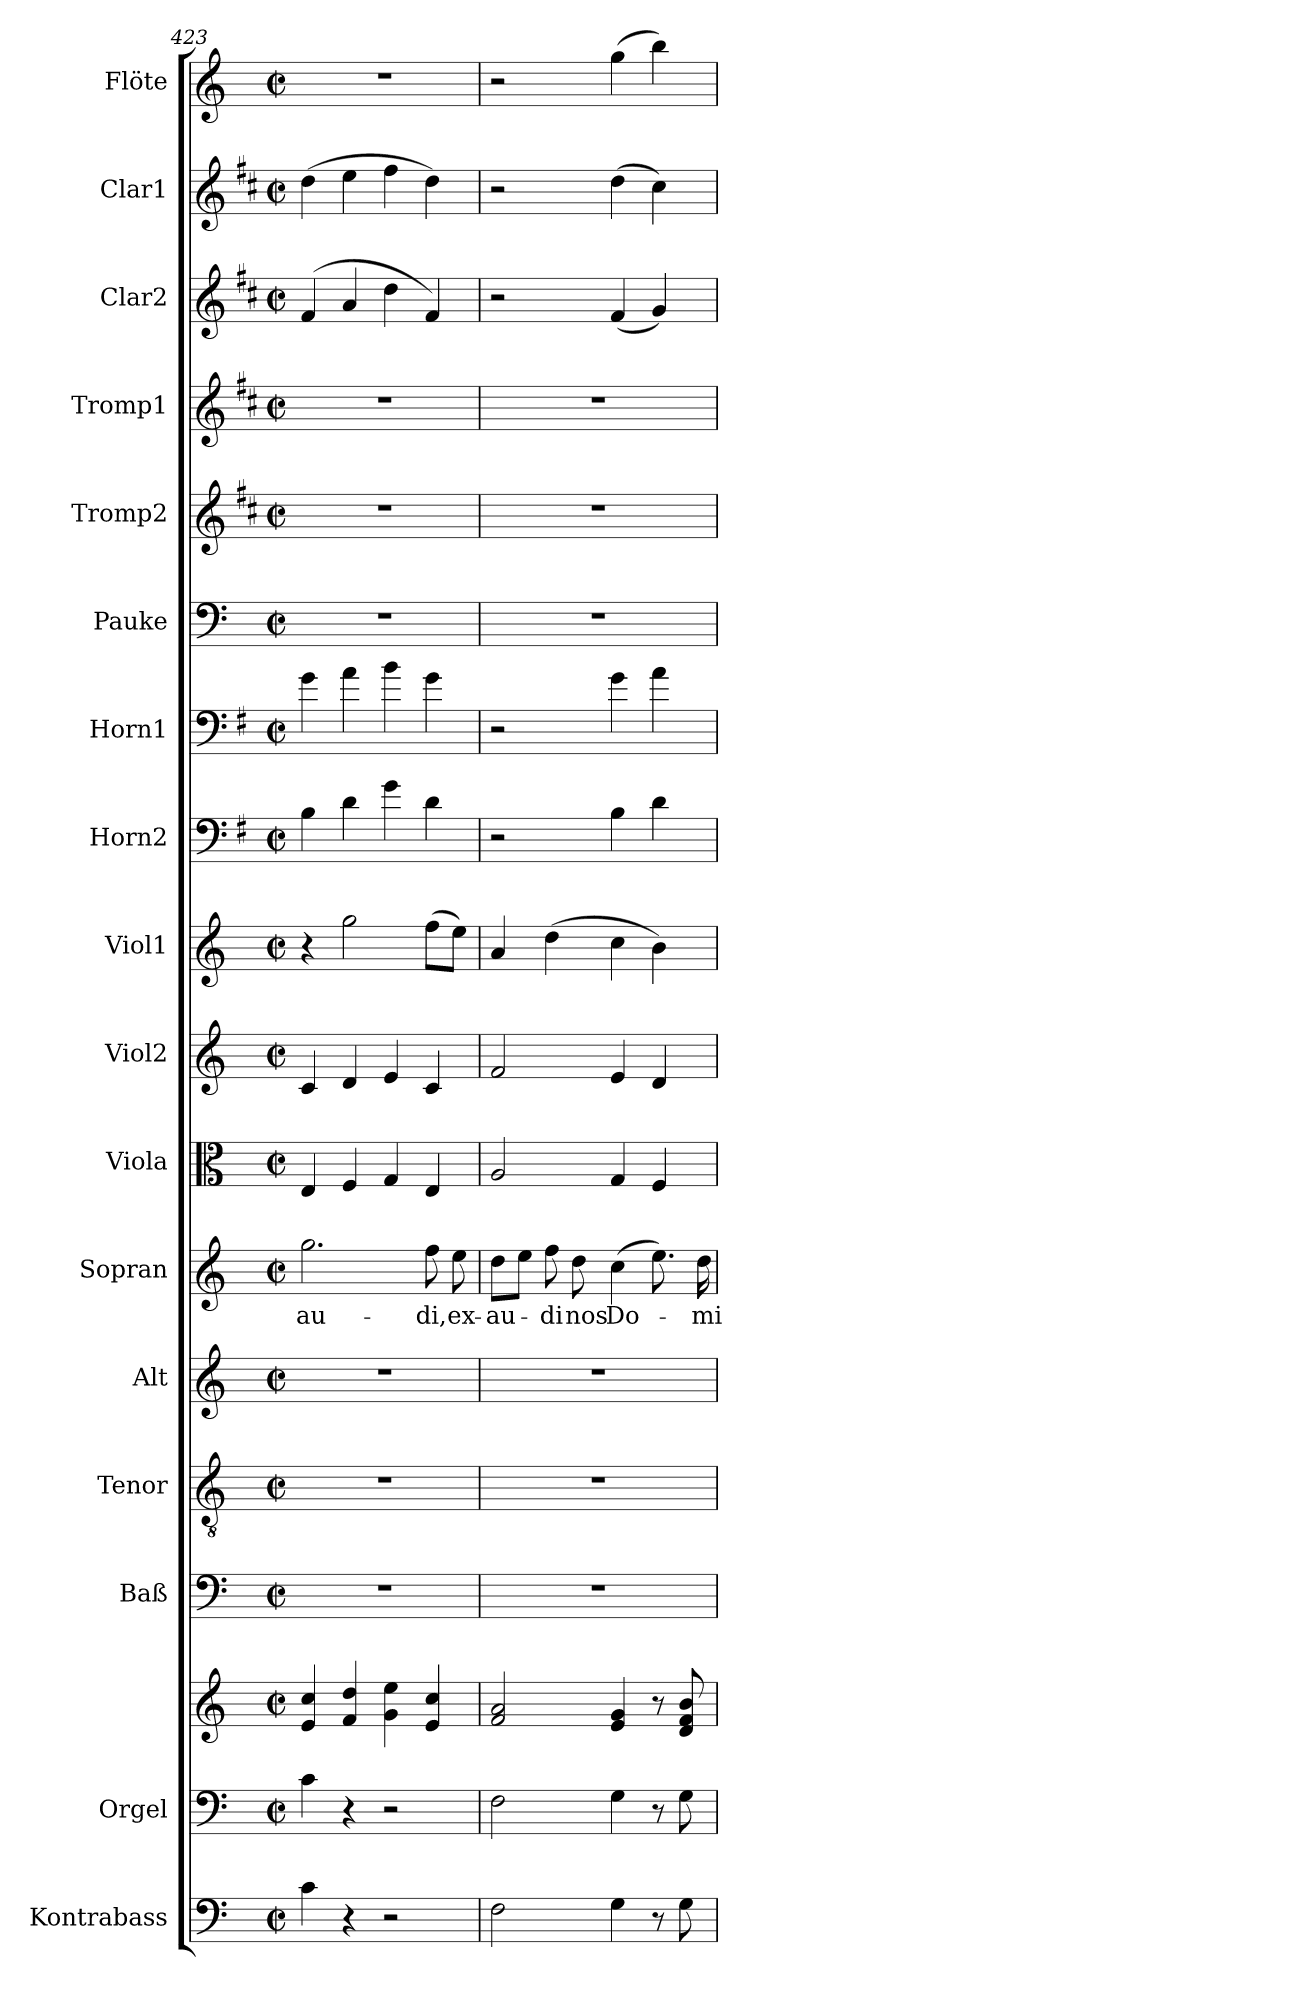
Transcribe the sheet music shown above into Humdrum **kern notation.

**kern	**kern	**kern	**kern	**kern	**kern	**kern	**text	**kern	**kern	**kern	**kern	**kern	**kern	**kern	**kern	**kern	**kern	**kern
*part17	*part16	*part16	*part15	*part14	*part13	*part12	*part12	*part11	*part10	*part9	*part8	*part7	*part6	*part5	*part4	*part3	*part2	*part1
*staff18	*staff17	*staff16	*staff15	*staff14	*staff13	*staff12	*staff12	*staff11	*staff10	*staff9	*staff8	*staff7	*staff6	*staff5	*staff4	*staff3	*staff2	*staff1
*I"Kontrabass	*I"Orgel	*	*I"Baß	*I"Tenor	*I"Alt	*I"Sopran	*	*I"Viola	*I"Viol2	*I"Viol1	*I"Horn2	*I"Horn1	*I"Pauke	*I"Tromp2	*I"Tromp1	*I"Clar2	*I"Clar1	*I"Flöte
*I'Kb	*	*	*I'B	*I'T	*I'A	*I'S	*	*I'Vla	*I'Vl2	*I'Vl1	*I'Hr2	*I'Hr1	*I'Pk	*I'Tr2	*I'Tr1	*I'Cl2	*I'Cl1	*I'Fl
*clefF4	*clefF4	*clefG2	*clefF4	*clefGv2	*clefG2	*clefG2	*	*clefC3	*clefG2	*clefG2	*clefF4	*clefF4	*clefF4	*clefG2	*clefG2	*clefG2	*clefG2	*clefG2
*ITrd7c12	*	*	*	*	*	*	*	*	*	*	*ITrd4c7	*ITrd4c7	*	*ITrd1c2	*ITrd1c2	*ITrd1c2	*ITrd1c2	*
*k[]	*k[]	*k[]	*k[]	*k[]	*k[]	*k[]	*	*k[]	*k[]	*k[]	*k[]	*k[]	*k[]	*k[]	*k[]	*k[]	*k[]	*k[]
*C:	*C:	*C:	*C:	*C:	*C:	*C:	*	*C:	*C:	*C:	*C:	*C:	*C:	*C:	*C:	*C:	*C:	*C:
*M2/2	*M2/2	*M2/2	*M2/2	*M2/2	*M2/2	*M2/2	*	*M2/2	*M2/2	*M2/2	*M2/2	*M2/2	*M2/2	*M2/2	*M2/2	*M2/2	*M2/2	*M2/2
*met(c|)	*met(c|)	*met(c|)	*met(c|)	*met(c|)	*met(c|)	*met(c|)	*	*met(c|)	*met(c|)	*met(c|)	*met(c|)	*met(c|)	*met(c|)	*met(c|)	*met(c|)	*met(c|)	*met(c|)	*met(c|)
=423	=423	=423	=423	=423	=423	=423	=423	=423	=423	=423	=423	=423	=423	=423	=423	=423	=423	=423
!	!	!	!	!	!	!	!LO:LY:b	!	!	!	!	!	!	!	!	!	!	!
4C\	4c\	4e/ 4cc/	1r	1r	1r	2.gg\	-au-	4E/	4c/	4r	4E\	4c\	1r	1r	1r	(<4e/	(>4cc\	1r
4r	4r	4f/ 4dd/	.	.	.	.	.	4F/	4d/	2gg\	4G\	4d\	.	.	.	4g/	4dd\	.
2r	2r	4g\ 4ee\	.	.	.	.	.	4G/	4e/	.	4c\	4e\	.	.	.	4cc\	4ee\	.
!	!	!	!	!	!	!	!LO:LY:b	!	!	!	!	!	!	!	!	!	!	!
.	.	4e/ 4cc/	.	.	.	8ff\	-di,	4E/	4c/	(>8ff\L	4G\	4c\	.	.	.	4e/)	4cc\)	.
!	!	!	!	!	!	!	!LO:LY:b	!	!	!	!	!	!	!	!	!	!	!
.	.	.	.	.	.	8ee\	ex-	.	.	8ee\J)	.	.	.	.	.	.	.	.
=424	=424	=424	=424	=424	=424	=424	=424	=424	=424	=424	=424	=424	=424	=424	=424	=424	=424	=424
!	!	!	!	!	!	!	!LO:LY:b	!	!	!	!	!	!	!	!	!	!	!
2FF\	2F\	2f/ 2a/	1r	1r	1r	8dd\L	-au-	2A/	2f/	4a/	2r	2r	1r	1r	1r	2r	2r	2r
.	.	.	.	.	.	8ee\J	.	.	.	.	.	.	.	.	.	.	.	.
!	!	!	!	!	!	!	!LO:LY:b	!	!	!	!	!	!	!	!	!	!	!
.	.	.	.	.	.	8ff\	-di	.	.	(>4dd\	.	.	.	.	.	.	.	.
!	!	!	!	!	!	!	!LO:LY:b	!	!	!	!	!	!	!	!	!	!	!
.	.	.	.	.	.	8dd\	nos	.	.	.	.	.	.	.	.	.	.	.
!	!	!	!	!	!	!	!LO:LY:b	!	!	!	!	!	!	!	!	!	!	!
4GG\	4G\	4e/ 4g/	.	.	.	(>4cc\	Do-	4G/	4e/	4cc\	4E\	4c\	.	.	.	(<4e/	(>4cc\	(>4gg\
8r	8r	8r	.	.	.	8.ee\)	.	4F/	4d/	4b\)	4G\	4d\	.	.	.	4f/)	4b\)	4bb\)
8GG\	8G\	8d/ 8f/ 8b/	.	.	.	.	.	.	.	.	.	.	.	.	.	.	.	.
!	!	!	!	!	!	!	!LO:LY:b	!	!	!	!	!	!	!	!	!	!	!
.	.	.	.	.	.	16dd\	-mi-	.	.	.	.	.	.	.	.	.	.	.
=	=	=	=	=	=	=	=	=	=	=	=	=	=	=	=	=	=	=
*-	*-	*-	*-	*-	*-	*-	*-	*-	*-	*-	*-	*-	*-	*-	*-	*-	*-	*-
